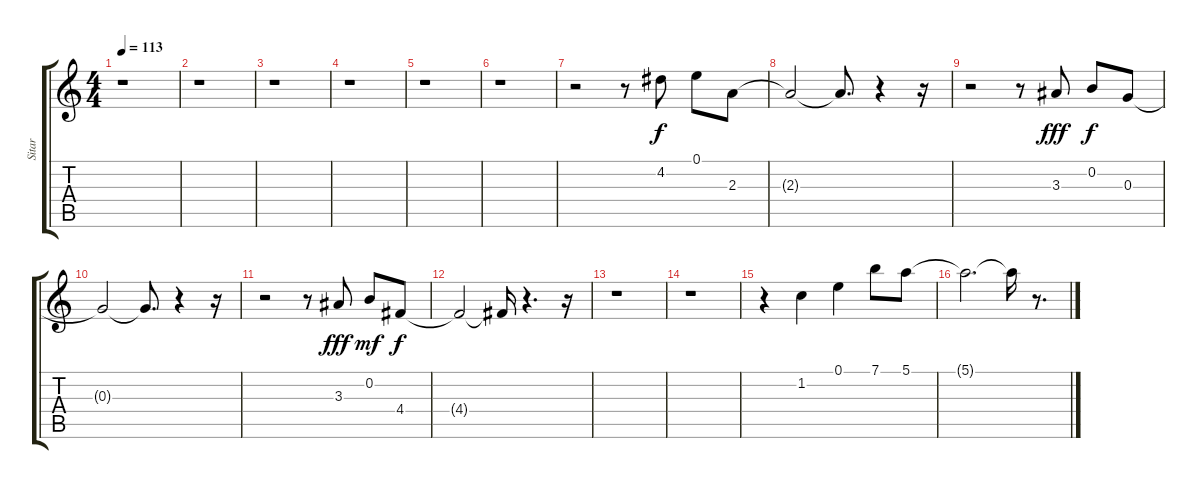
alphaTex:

\track ("Sitar" "Sitar") {instrument electricguitarjazz}
\staff {score tabs}
\tuning (E4 B3 G3 D3 A2 E2) {hide}
\ts (4 4)
\tempo 113
\clef g2
\ks c
r.1{dy f} |
r.1 |
r.1 |
r.1 |
r.1 |
r.1 |
r.2 r.8 4.2.8 0.1.8 2.3.8 |
2.3{t}.2 2.3{t}.8{d} r.4 r.16 |
r.2 r.8 3.3.8{dy fff} 0.2.8{dy f} 0.3.8 |
0.3{t}.2 0.3{t}.8{d} r.4 r.16 |
r.2 r.8 3.3.8{dy fff} 0.2.8{dy mf} 4.4.8{dy f} |
4.4{t}.2 4.4{t}.16 r.4{d} r.16 |
r.1 |
r.1 |
r.4 1.2.4 0.1.4 7.1.8 5.1.8 |
5.1{t}.2{d} 5.1{t}.16 r.8{d}
